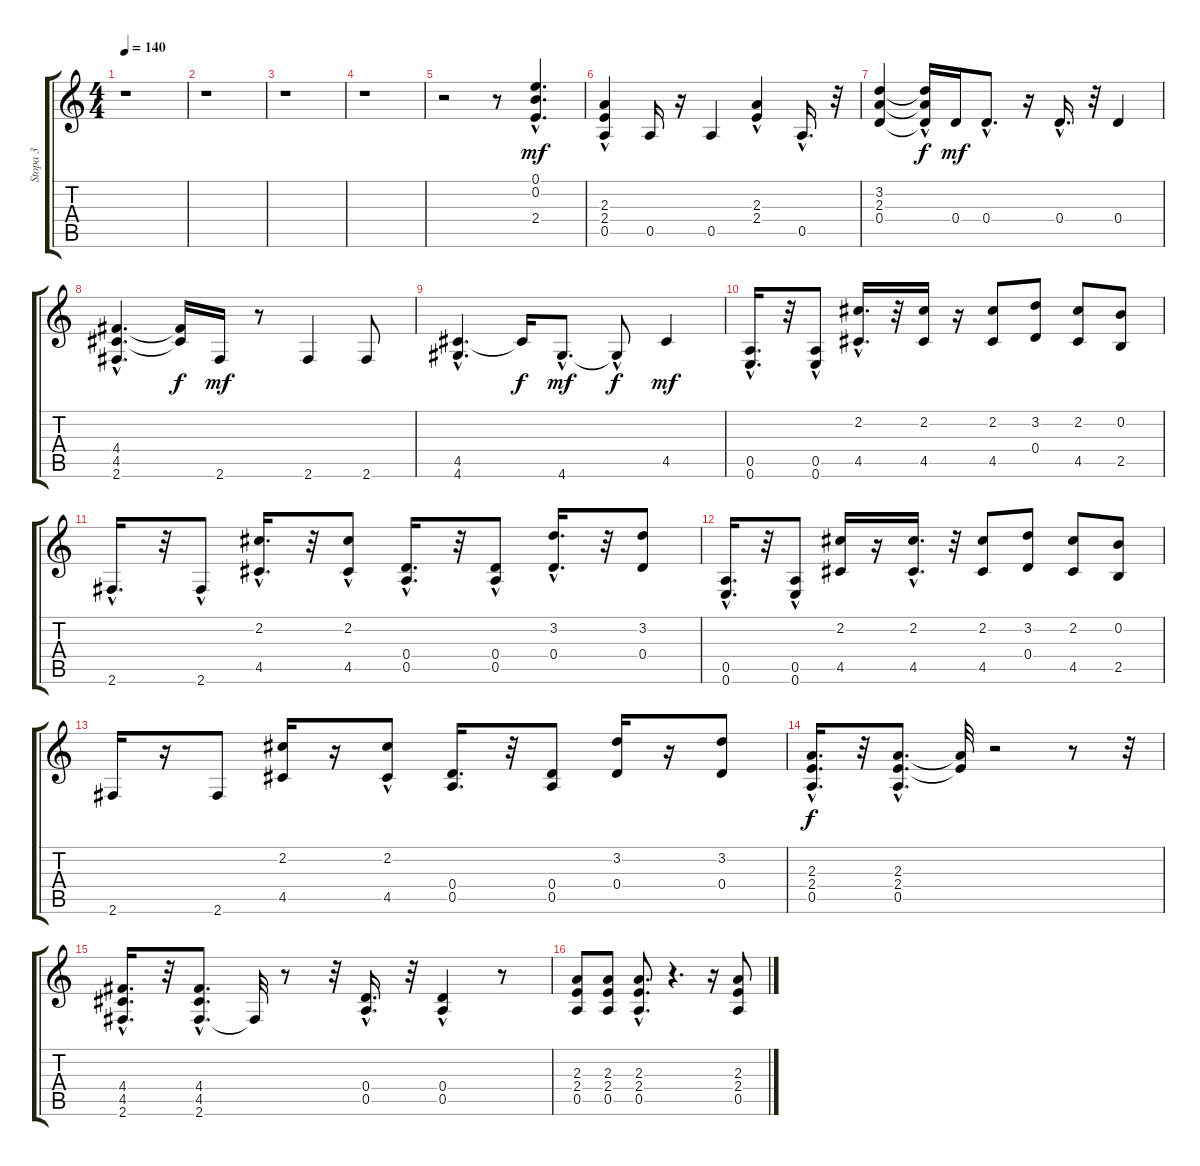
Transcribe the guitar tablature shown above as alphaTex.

\track ("Stopa 3" "Stopa 3") {instrument distortionguitar}
\staff {score tabs}
\tuning (E4 B3 G3 D3 A2 E2) {hide}
\ts (4 4)
\tempo 140
\clef g2
\ks c
r.1{dy mf instrument distortionguitar} |
r.1 |
r.1 |
r.1 |
r.2 r.8 (0.1{hac} 0.2{hac} 2.4{hac}).4{d} |
(2.3 2.4 0.5{hac}).4 0.5.16 r.16 0.5.4 (2.3 2.4{hac}).4 0.5{hac}.16{d} r.32 |
(3.2 2.3 0.4).4 (3.2{hac t} 2.3{hac t} 0.4{t}).16{dy f} 0.4.16{dy mf} 0.4{hac}.8{d} r.16 0.4{hac}.16{d} r.32 0.4.4 |
(4.4{hac} 4.5{hac} 2.6{hac}).4{d} (4.4{t} 4.5{t}).16{dy f} 2.6.16{dy mf} r.8 2.6.4 2.6.8 |
(4.5{hac} 4.6{hac}).4{d} 4.5{t}.16{dy f} 4.6{hac}.8{d dy mf} 4.6{hac t}.8{dy f} 4.5.4{dy mf} |
(0.5{hac} 0.6{hac}).16{d} r.32 (0.5{hac} 0.6).8 (2.2{hac} 4.5{hac}).16{d} r.32 (2.2 4.5).16 r.16 (2.2 4.5).8 (3.2 0.4).8 (2.2 4.5).8 (0.2 2.5).8 |
2.6{hac}.16{d} r.32 2.6{hac}.8 (2.2 4.5{hac}).16{d} r.32 (2.2{hac} 4.5).8 (0.4{hac} 0.5{hac}).16{d} r.32 (0.4 0.5{hac}).8 (3.2 0.4{hac}).16{d} r.32 (3.2 0.4).8 |
(0.5{hac} 0.6).16{d} r.32 (0.5{hac} 0.6{hac}).8 (2.2 4.5).16 r.16 (2.2{hac} 4.5{hac}).16{d} r.32 (2.2 4.5).8 (3.2 0.4).8 (2.2 4.5).8 (0.2 2.5).8 |
2.6.16 r.16 2.6.8 (2.2 4.5).16 r.16 (2.2 4.5{hac}).8 (0.4 0.5).16{d} r.32 (0.4 0.5).8 (3.2 0.4).16 r.16 (3.2 0.4).8 |
(2.3{hac} 2.4{hac} 0.5{hac}).16{d dy f} r.32 (2.3{hac} 2.4{hac} 0.5{hac}).8{d} (2.3{t} 2.4{t}).32 r.2 r.8 r.32 |
(4.4{hac} 4.5{hac} 2.6{hac}).16{d} r.32 (4.4{hac} 4.5 2.6{hac}).8{d} 2.6{t}.32 r.8 r.32 (0.4{hac} 0.5).16{d} r.32 (0.4 0.5{hac}).4 r.8 |
(2.3 2.4 0.5).8 (2.3 2.4 0.5).8 (2.3{hac} 2.4 0.5).8{d} r.4{d} r.16 (2.3 2.4 0.5).8
